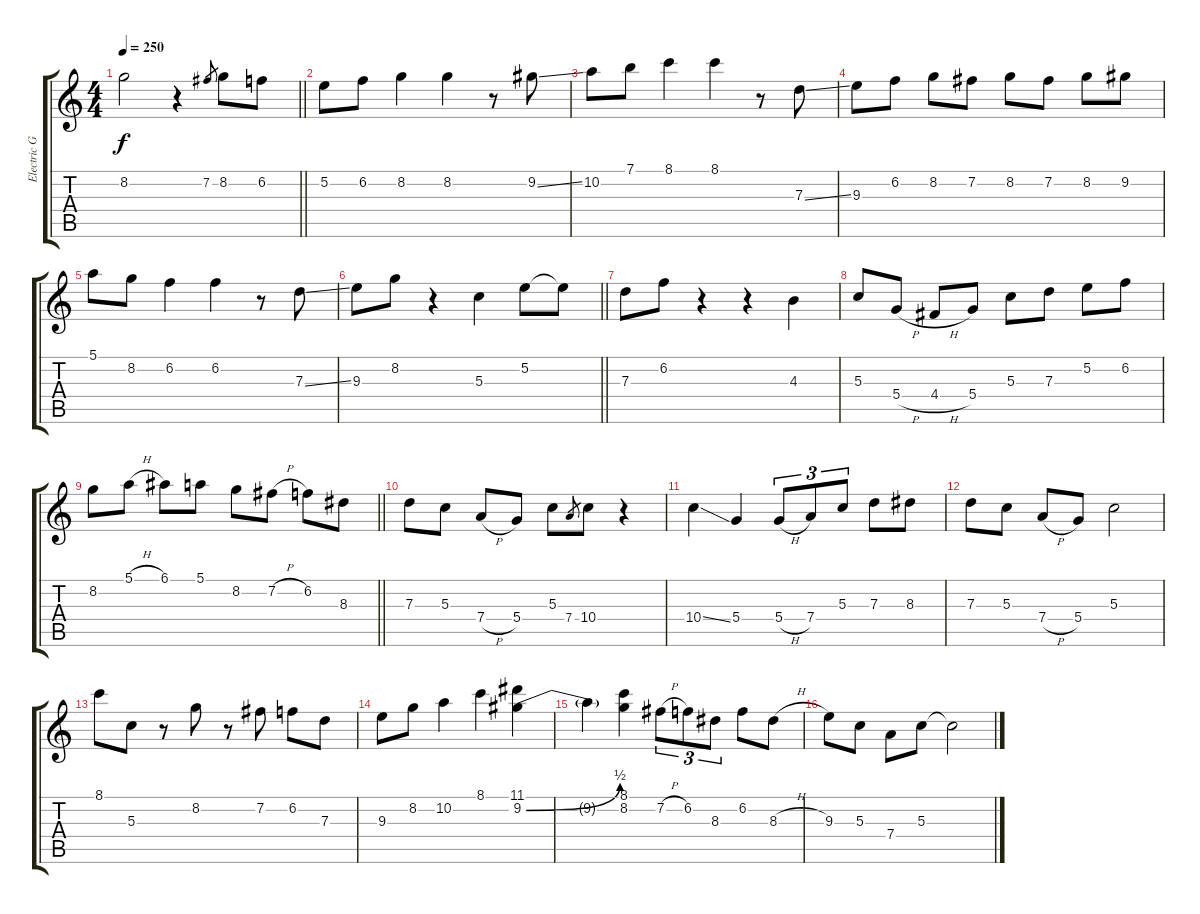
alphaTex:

\track ("Electric Guitar" "Electric G") {instrument distortionguitar}
\staff {score tabs}
\tuning (E4 B3 G3 D3 A2 E2) {hide}
\ts (4 4)
\tempo 250
\clef g2
\barLineRight lightlight
\ks c
8.2.2{dy f} r.4 7.2.8{gr} 8.2.8 6.2.8 |
5.2.8 6.2.8 8.2.4 8.2.4 r.8 9.2{ss}.8 |
10.2.8 7.1.8 8.1.4 8.1.4 r.8 7.3{ss}.8 |
9.3.8 6.2.8 8.2.8 7.2.8 8.2.8 7.2.8 8.2.8 9.2.8 |
5.1.8 8.2.8 6.2.4 6.2.4 r.8 7.3{ss}.8 |
\barLineRight lightlight
9.3.8 8.2.8 r.4 5.3.4 5.2.8 5.2{t}.8 |
7.3.8 6.2.8 r.4 r.4 4.3.4 |
5.3.8 5.4{h}.8 4.4{h}.8 5.4.8 5.3.8 7.3.8 5.2.8 6.2.8 |
\barLineRight lightlight
8.2.8 5.1{h}.8 6.1.8 5.1.8 8.2.8 7.2{h}.8 6.2.8 8.3.8 |
7.3.8 5.3.8 7.4{h}.8 5.4.8 5.3.8 7.4.8{gr} 10.4.8 r.4 |
10.4{ss}.4 5.4.4 5.4{h}.8{tu (3 2)} 7.4.8{tu (3 2)} 5.3.8{tu (3 2)} 7.3.8 8.3.8 |
7.3.8 5.3.8 7.4{h}.8 5.4.8 5.3.2 |
8.1.8 5.3.8 r.8 8.2.8 r.8 7.2.8 6.2.8 7.3.8 |
9.3.8 8.2.8 10.2.4 8.1.4 (11.1 9.2{be (bend 0 0 60 2)}).4 |
9.2{t}.4 (8.1 8.2).4 7.2{h}.8{tu (3 2)} 6.2.8{tu (3 2)} 8.3.8{tu (3 2)} 6.2.8 8.3{h}.8 |
9.3.8 5.3.8 7.4.8 5.3.8 5.3{t}.2
